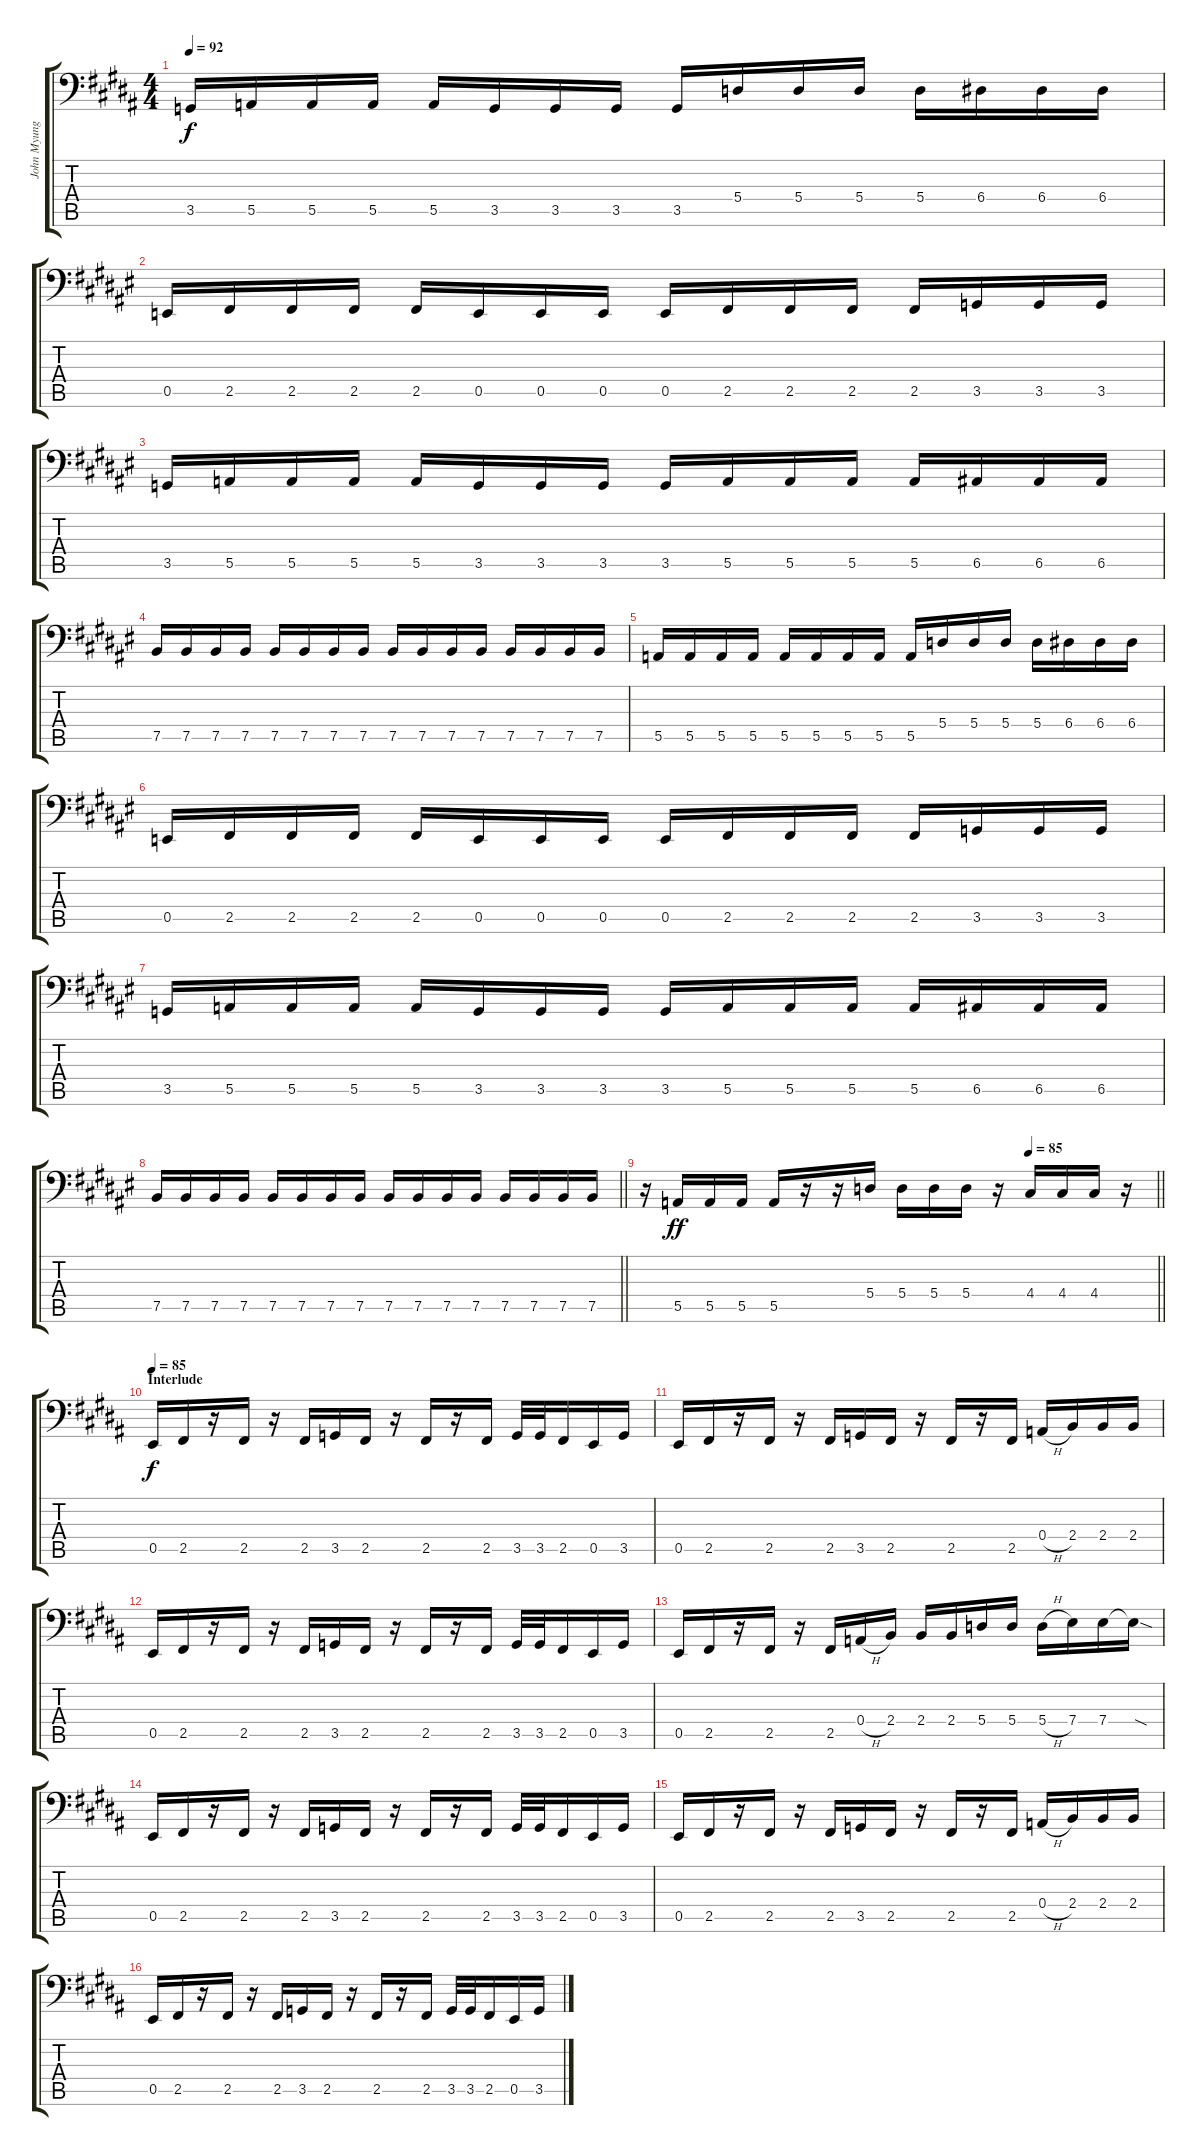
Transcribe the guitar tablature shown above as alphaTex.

\track ("John Myung" "John Myung") {instrument slapbass1}
\staff {score tabs}
\tuning (C3 G2 D2 A1 E1 B0) {hide}
\ts (4 4)
\tempo 92
\clef f4
\ks b
3.5.16{dy f} 5.5.16 5.5.16 5.5.16 5.5.16 3.5.16 3.5.16 3.5.16 3.5.16 5.4.16 5.4.16 5.4.16 5.4.16 6.4.16 6.4.16 6.4.16 |
\ks f#
0.5.16 2.5.16 2.5.16 2.5.16 2.5.16 0.5.16 0.5.16 0.5.16 0.5.16 2.5.16 2.5.16 2.5.16 2.5.16 3.5.16 3.5.16 3.5.16 |
3.5.16 5.5.16 5.5.16 5.5.16 5.5.16 3.5.16 3.5.16 3.5.16 3.5.16 5.5.16 5.5.16 5.5.16 5.5.16 6.5.16 6.5.16 6.5.16 |
7.5.16 7.5.16 7.5.16 7.5.16 7.5.16 7.5.16 7.5.16 7.5.16 7.5.16 7.5.16 7.5.16 7.5.16 7.5.16 7.5.16 7.5.16 7.5.16 |
5.5.16 5.5.16 5.5.16 5.5.16 5.5.16 5.5.16 5.5.16 5.5.16 5.5.16 5.4.16 5.4.16 5.4.16 5.4.16 6.4.16 6.4.16 6.4.16 |
0.5.16 2.5.16 2.5.16 2.5.16 2.5.16 0.5.16 0.5.16 0.5.16 0.5.16 2.5.16 2.5.16 2.5.16 2.5.16 3.5.16 3.5.16 3.5.16 |
3.5.16 5.5.16 5.5.16 5.5.16 5.5.16 3.5.16 3.5.16 3.5.16 3.5.16 5.5.16 5.5.16 5.5.16 5.5.16 6.5.16 6.5.16 6.5.16 |
\barLineRight lightlight
7.5.16 7.5.16 7.5.16 7.5.16 7.5.16 7.5.16 7.5.16 7.5.16 7.5.16 7.5.16 7.5.16 7.5.16 7.5.16 7.5.16 7.5.16 7.5.16 |
\tempo (85 0.75)
\barLineRight lightlight
r.16 5.5.16{dy ff} 5.5.16 5.5.16 5.5.16 r.16 r.16 5.4.16 5.4.16 5.4.16 5.4.16 r.16 4.4.16 4.4.16 4.4.16 r.16 |
\section ("" "Interlude")
\tempo 85
\ks b
0.5.16{dy f} 2.5.16 r.16 2.5.16 r.16 2.5.16 3.5.16 2.5.16 r.16 2.5.16 r.16 2.5.16 3.5.32 3.5.32 2.5.16 0.5.16 3.5.16 |
0.5.16 2.5.16 r.16 2.5.16 r.16 2.5.16 3.5.16 2.5.16 r.16 2.5.16 r.16 2.5.16 0.4{h}.16 2.4.16 2.4.16 2.4.16 |
0.5.16 2.5.16 r.16 2.5.16 r.16 2.5.16 3.5.16 2.5.16 r.16 2.5.16 r.16 2.5.16 3.5.32 3.5.32 2.5.16 0.5.16 3.5.16 |
0.5.16 2.5.16 r.16 2.5.16 r.16 2.5.16 0.4{h}.16 2.4.16 2.4.16 2.4.16 5.4.16 5.4.16 5.4{h}.16 7.4.16 7.4.16 7.4{sod t}.16 |
0.5.16 2.5.16 r.16 2.5.16 r.16 2.5.16 3.5.16 2.5.16 r.16 2.5.16 r.16 2.5.16 3.5.32 3.5.32 2.5.16 0.5.16 3.5.16 |
0.5.16 2.5.16 r.16 2.5.16 r.16 2.5.16 3.5.16 2.5.16 r.16 2.5.16 r.16 2.5.16 0.4{h}.16 2.4.16 2.4.16 2.4.16 |
0.5.16 2.5.16 r.16 2.5.16 r.16 2.5.16 3.5.16 2.5.16 r.16 2.5.16 r.16 2.5.16 3.5.32 3.5.32 2.5.16 0.5.16 3.5.16
